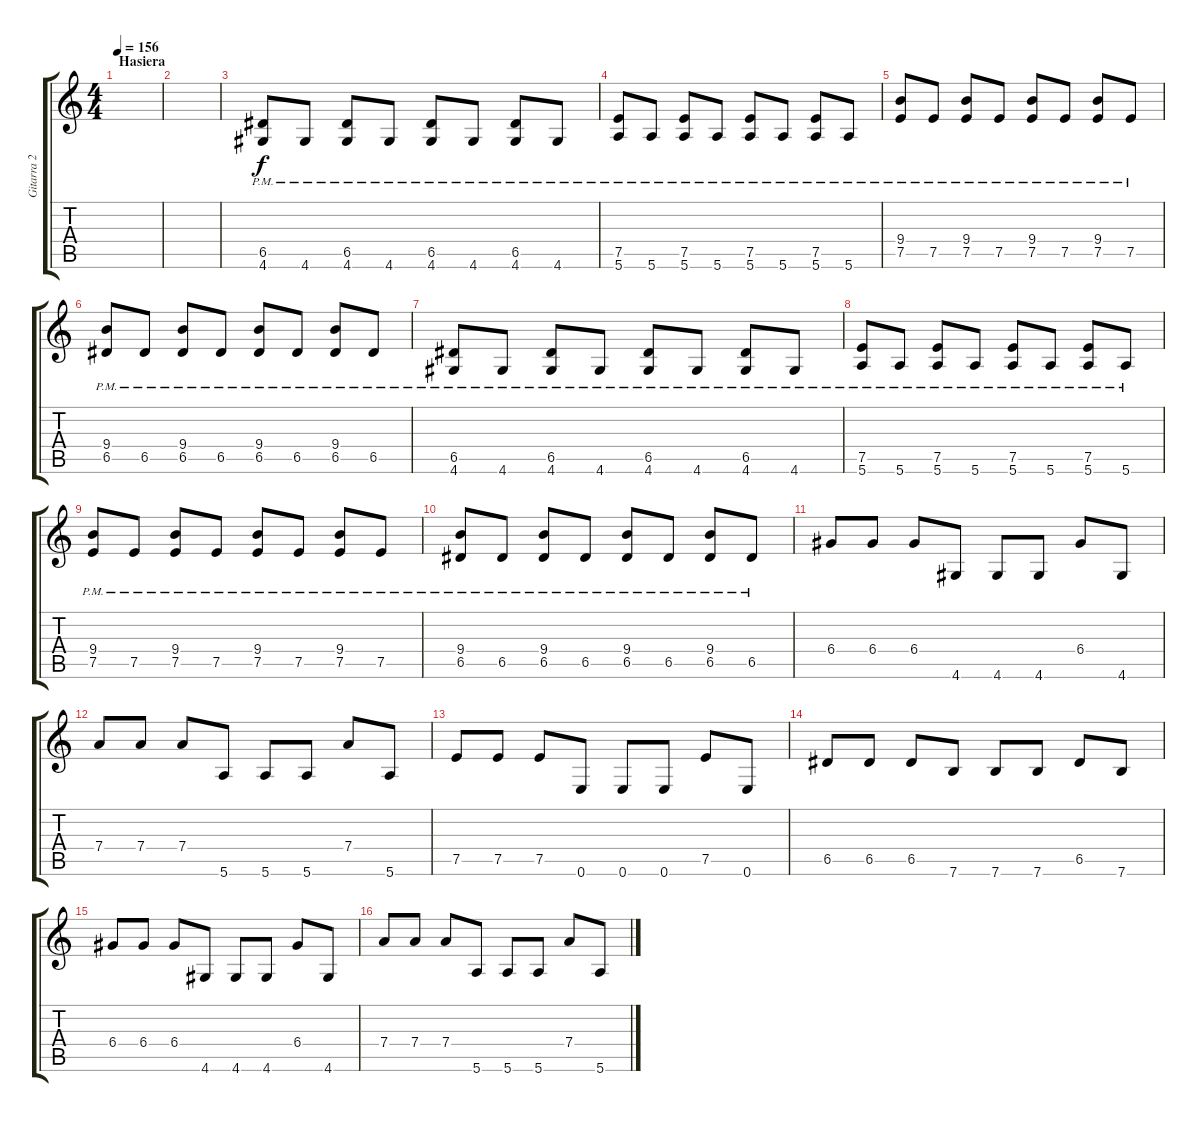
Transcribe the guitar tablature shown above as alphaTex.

\track ("Gitarra 2" "Gitarra 2") {instrument distortionguitar}
\staff {score tabs}
\tuning (E4 B3 G3 D3 A2 E2) {hide}
\ts (4 4)
\section ("" "Hasiera")
\tempo 156
\clef g2
\ks c
|
|
(6.5{pm} 4.6{pm}).8 4.6{pm}.8 (6.5{pm} 4.6{pm}).8 4.6{pm}.8 (6.5{pm} 4.6{pm}).8 4.6{pm}.8 (6.5{pm} 4.6{pm}).8 4.6{pm}.8 |
(7.5{pm} 5.6{pm}).8 5.6{pm}.8 (7.5{pm} 5.6{pm}).8 5.6{pm}.8 (7.5{pm} 5.6{pm}).8 5.6{pm}.8 (7.5{pm} 5.6{pm}).8 5.6{pm}.8 |
(9.4{pm} 7.5{pm}).8 7.5{pm}.8 (9.4{pm} 7.5{pm}).8 7.5{pm}.8 (9.4{pm} 7.5{pm}).8 7.5{pm}.8 (9.4{pm} 7.5{pm}).8 7.5{pm}.8 |
(9.4{pm} 6.5{pm}).8 6.5{pm}.8 (9.4{pm} 6.5{pm}).8 6.5{pm}.8 (9.4{pm} 6.5{pm}).8 6.5{pm}.8 (9.4{pm} 6.5{pm}).8 6.5{pm}.8 |
(6.5{pm} 4.6{pm}).8 4.6{pm}.8 (6.5{pm} 4.6{pm}).8 4.6{pm}.8 (6.5{pm} 4.6{pm}).8 4.6{pm}.8 (6.5{pm} 4.6{pm}).8 4.6{pm}.8 |
(7.5{pm} 5.6{pm}).8 5.6{pm}.8 (7.5{pm} 5.6{pm}).8 5.6{pm}.8 (7.5{pm} 5.6{pm}).8 5.6{pm}.8 (7.5{pm} 5.6{pm}).8 5.6{pm}.8 |
(9.4{pm} 7.5{pm}).8 7.5{pm}.8 (9.4{pm} 7.5{pm}).8 7.5{pm}.8 (9.4{pm} 7.5{pm}).8 7.5{pm}.8 (9.4{pm} 7.5{pm}).8 7.5{pm}.8 |
(9.4{pm} 6.5{pm}).8 6.5{pm}.8 (9.4{pm} 6.5{pm}).8 6.5{pm}.8 (9.4{pm} 6.5{pm}).8 6.5{pm}.8 (9.4{pm} 6.5{pm}).8 6.5{pm}.8 |
6.4.8 6.4.8 6.4.8 4.6.8 4.6.8 4.6.8 6.4.8 4.6.8 |
7.4.8 7.4.8 7.4.8 5.6.8 5.6.8 5.6.8 7.4.8 5.6.8 |
7.5.8 7.5.8 7.5.8 0.6.8 0.6.8 0.6.8 7.5.8 0.6.8 |
6.5.8 6.5.8 6.5.8 7.6.8 7.6.8 7.6.8 6.5.8 7.6.8 |
6.4.8 6.4.8 6.4.8 4.6.8 4.6.8 4.6.8 6.4.8 4.6.8 |
7.4.8 7.4.8 7.4.8 5.6.8 5.6.8 5.6.8 7.4.8 5.6.8
